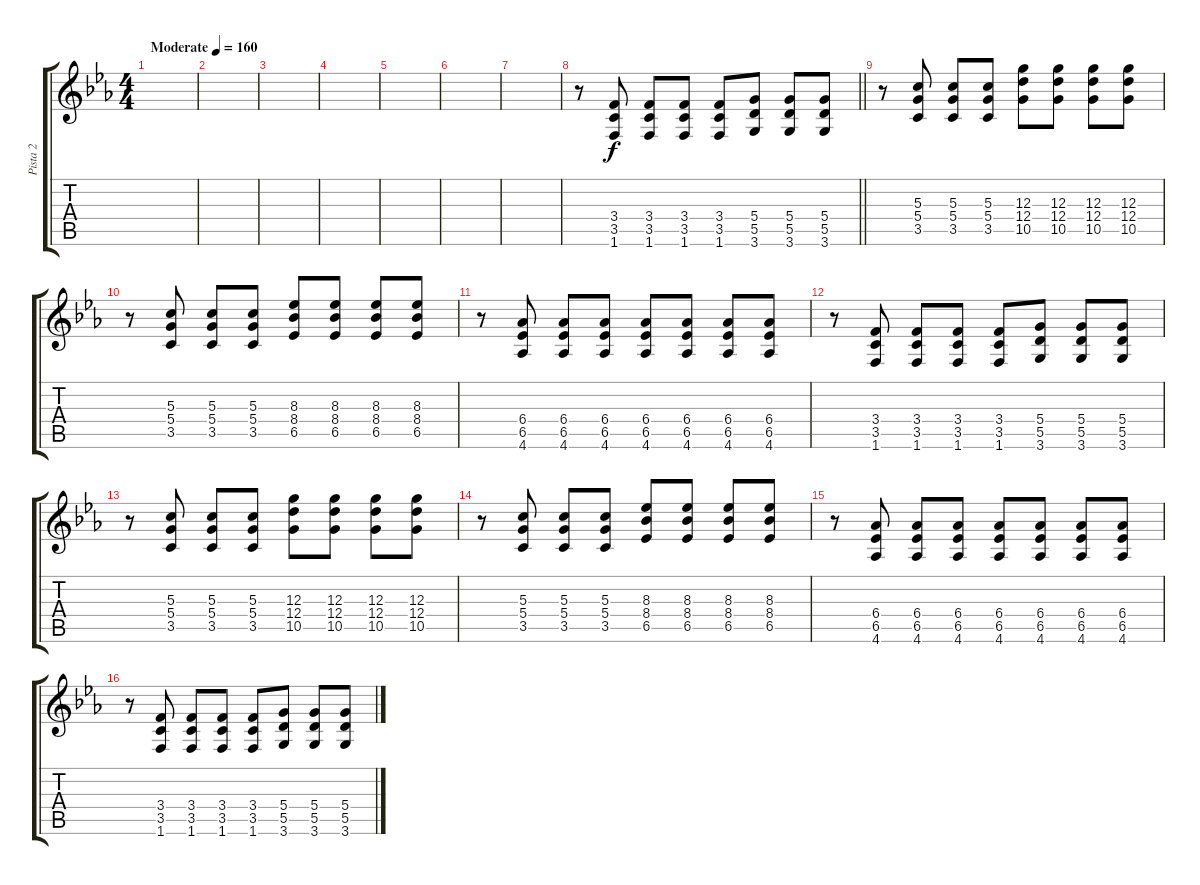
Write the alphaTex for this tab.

\track ("Pista 2" "Pista 2") {instrument overdrivenguitar}
\staff {score tabs}
\tuning (E4 B3 G3 D3 A2 E2) {hide}
\ts (4 4)
\tempo (160 "Moderate")
\clef g2
\ks cminor
|
|
|
|
|
|
|
\barLineRight lightlight
r.8 (3.4 3.5 1.6).8 (3.4 3.5 1.6).8 (3.4 3.5 1.6).8 (3.4 3.5 1.6).8 (5.4 5.5 3.6).8 (5.4 5.5 3.6).8 (5.4 5.5 3.6).8 |
r.8 (5.3 5.4 3.5).8 (5.3 5.4 3.5).8 (5.3 5.4 3.5).8 (12.3 12.4 10.5).8 (12.3 12.4 10.5).8 (12.3 12.4 10.5).8 (12.3 12.4 10.5).8 |
r.8 (5.3 5.4 3.5).8 (5.3 5.4 3.5).8 (5.3 5.4 3.5).8 (8.3 8.4 6.5).8 (8.3 8.4 6.5).8 (8.3 8.4 6.5).8 (8.3 8.4 6.5).8 |
r.8 (6.4 6.5 4.6).8 (6.4 6.5 4.6).8 (6.4 6.5 4.6).8 (6.4 6.5 4.6).8 (6.4 6.5 4.6).8 (6.4 6.5 4.6).8 (6.4 6.5 4.6).8 |
r.8 (3.4 3.5 1.6).8 (3.4 3.5 1.6).8 (3.4 3.5 1.6).8 (3.4 3.5 1.6).8 (5.4 5.5 3.6).8 (5.4 5.5 3.6).8 (5.4 5.5 3.6).8 |
r.8 (5.3 5.4 3.5).8 (5.3 5.4 3.5).8 (5.3 5.4 3.5).8 (12.3 12.4 10.5).8 (12.3 12.4 10.5).8 (12.3 12.4 10.5).8 (12.3 12.4 10.5).8 |
r.8 (5.3 5.4 3.5).8 (5.3 5.4 3.5).8 (5.3 5.4 3.5).8 (8.3 8.4 6.5).8 (8.3 8.4 6.5).8 (8.3 8.4 6.5).8 (8.3 8.4 6.5).8 |
r.8 (6.4 6.5 4.6).8 (6.4 6.5 4.6).8 (6.4 6.5 4.6).8 (6.4 6.5 4.6).8 (6.4 6.5 4.6).8 (6.4 6.5 4.6).8 (6.4 6.5 4.6).8 |
r.8 (3.4 3.5 1.6).8 (3.4 3.5 1.6).8 (3.4 3.5 1.6).8 (3.4 3.5 1.6).8 (5.4 5.5 3.6).8 (5.4 5.5 3.6).8 (5.4 5.5 3.6).8
